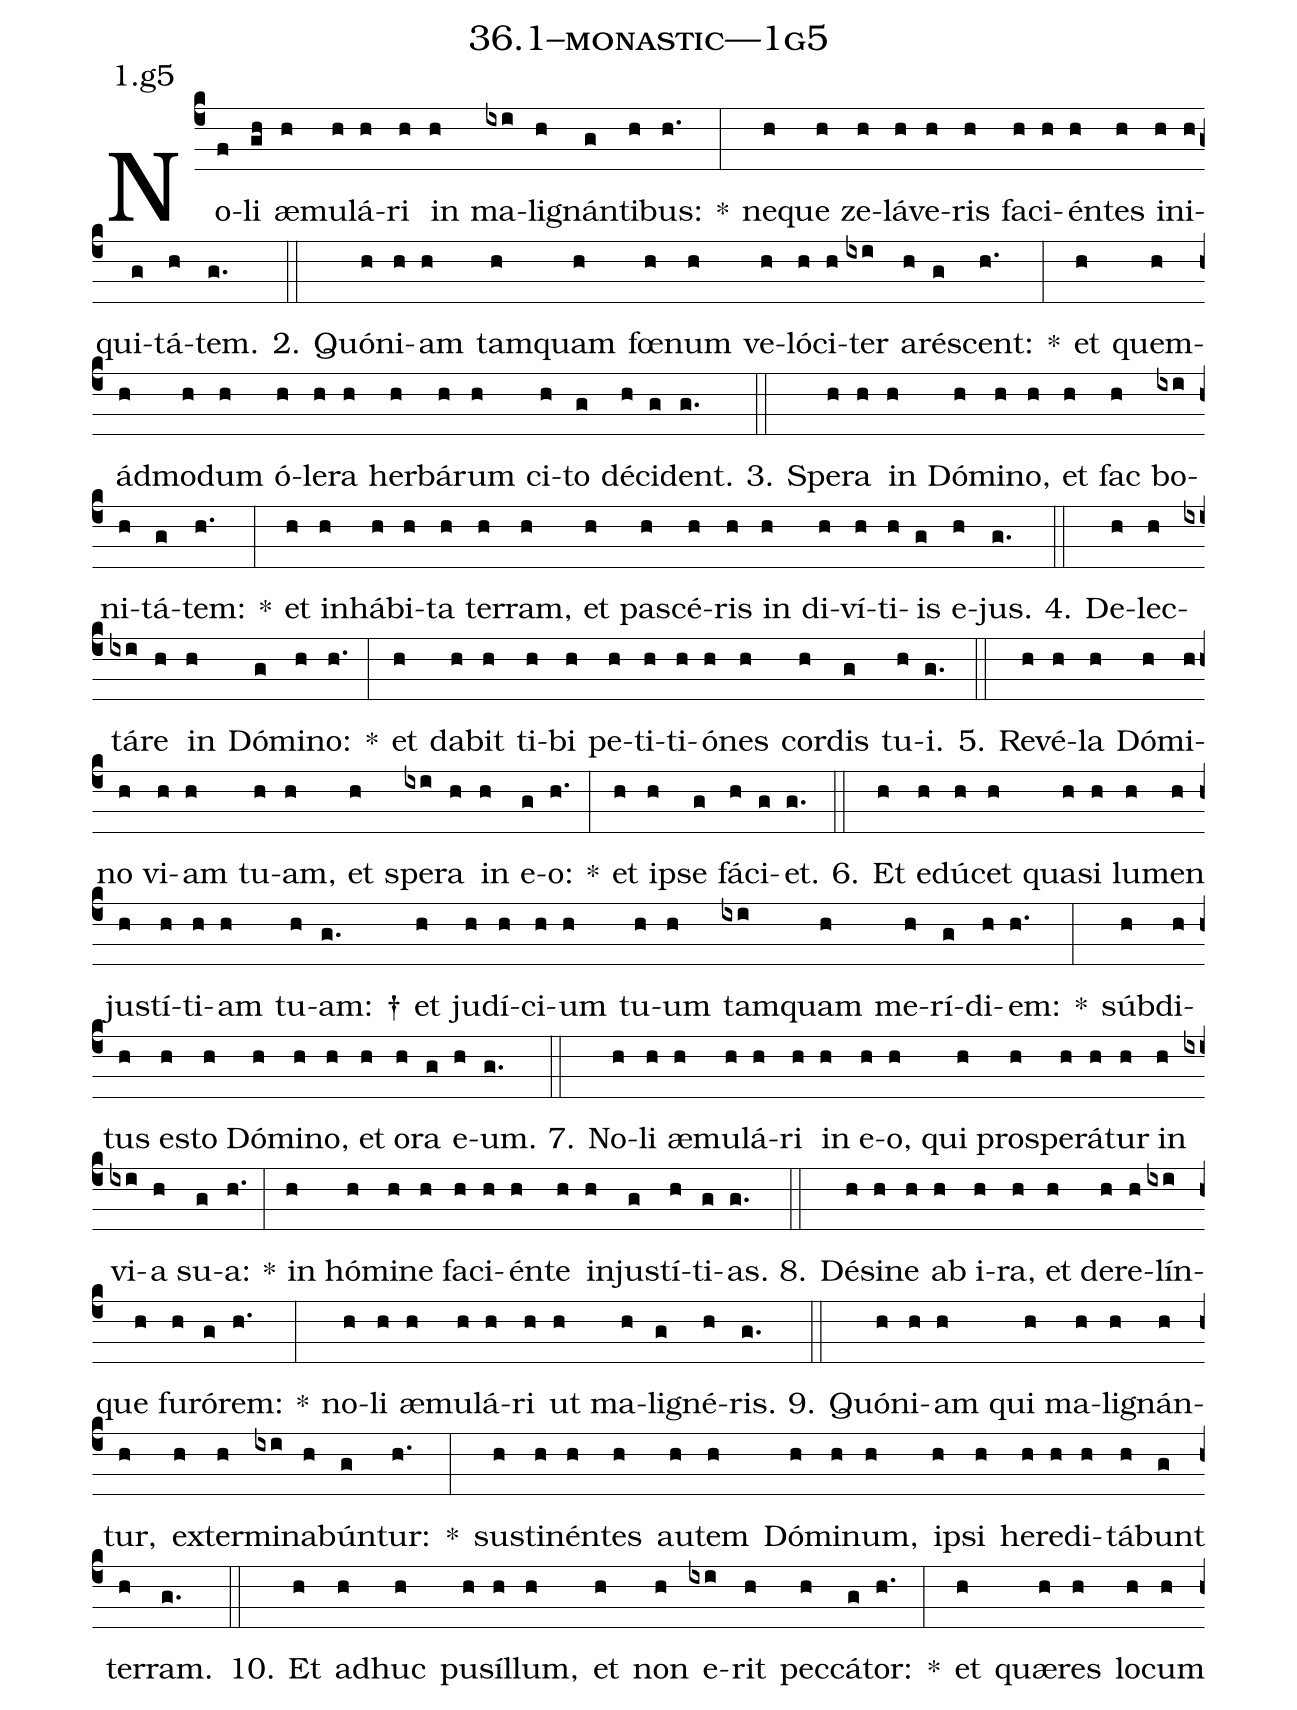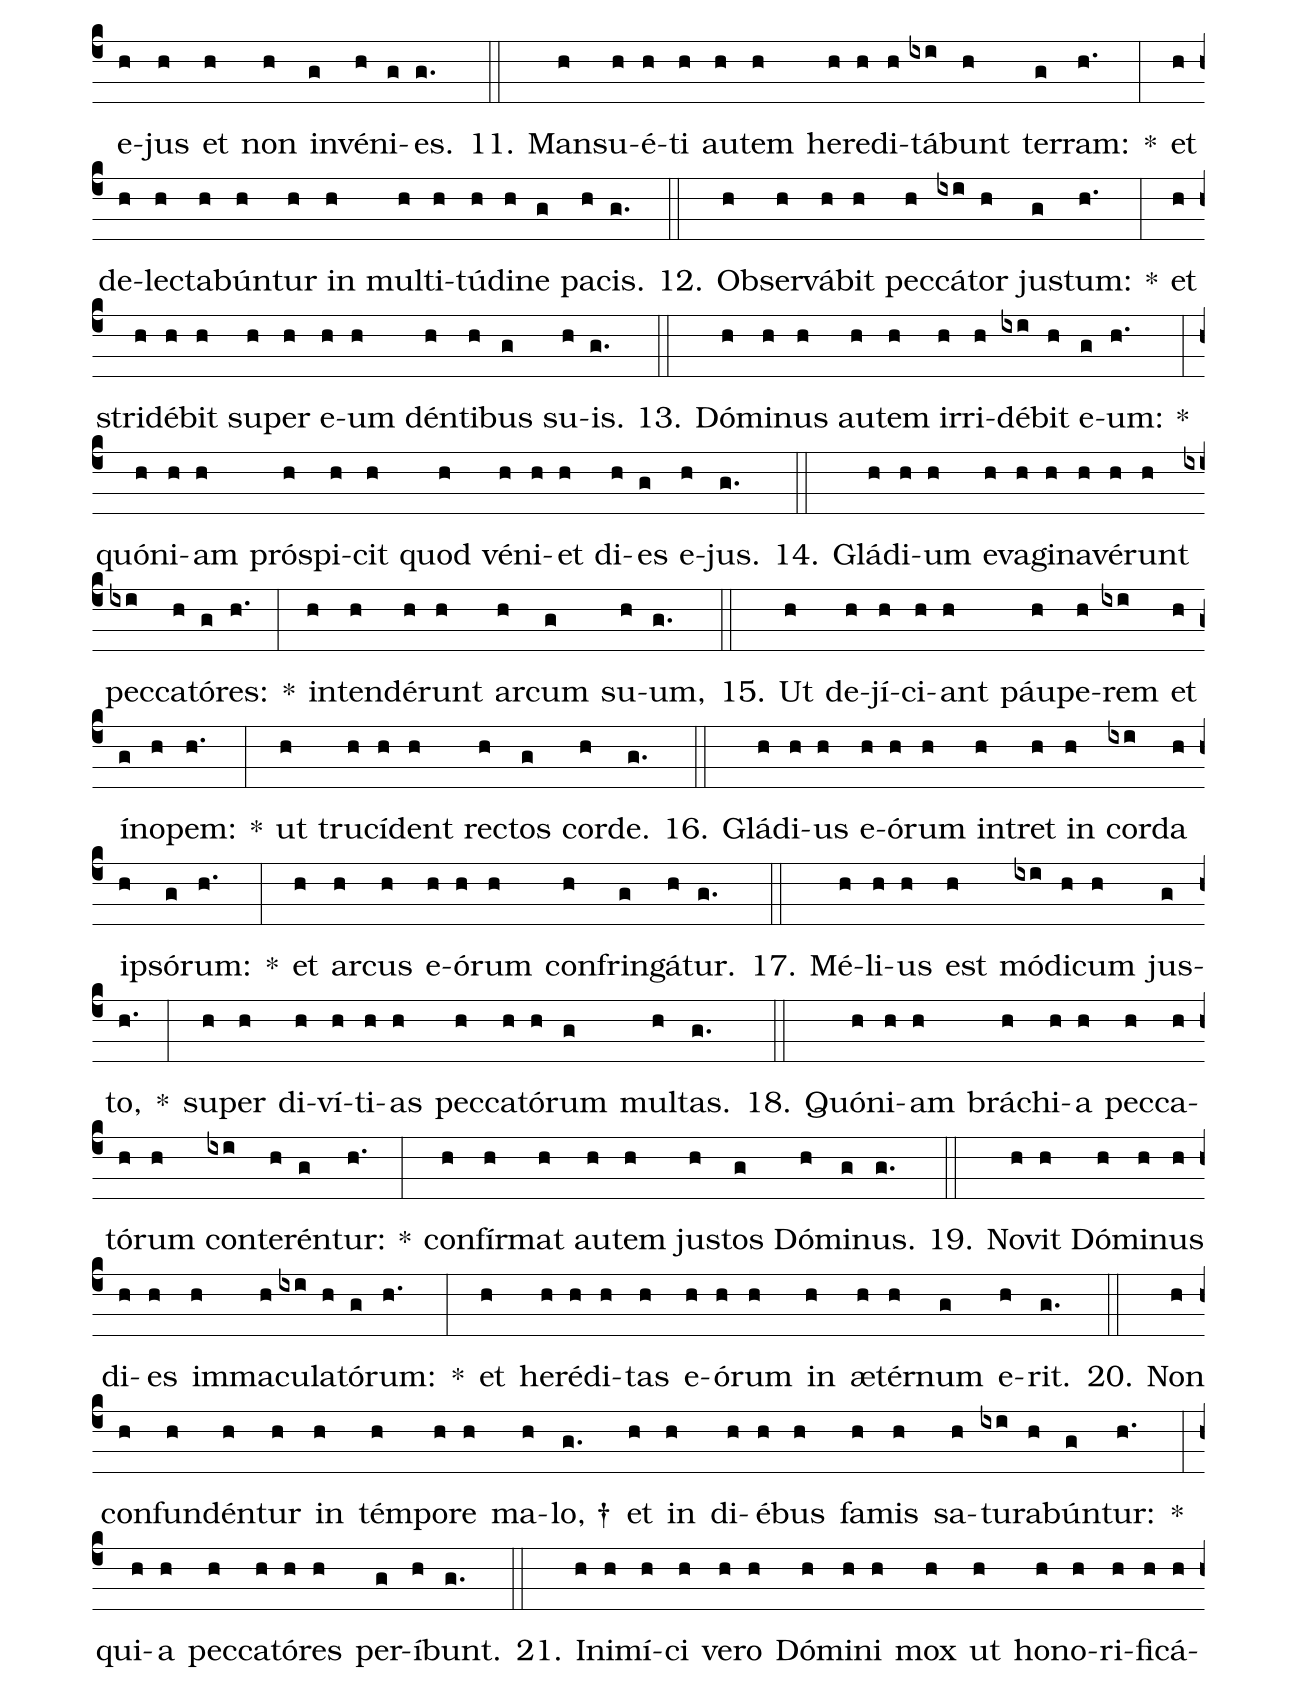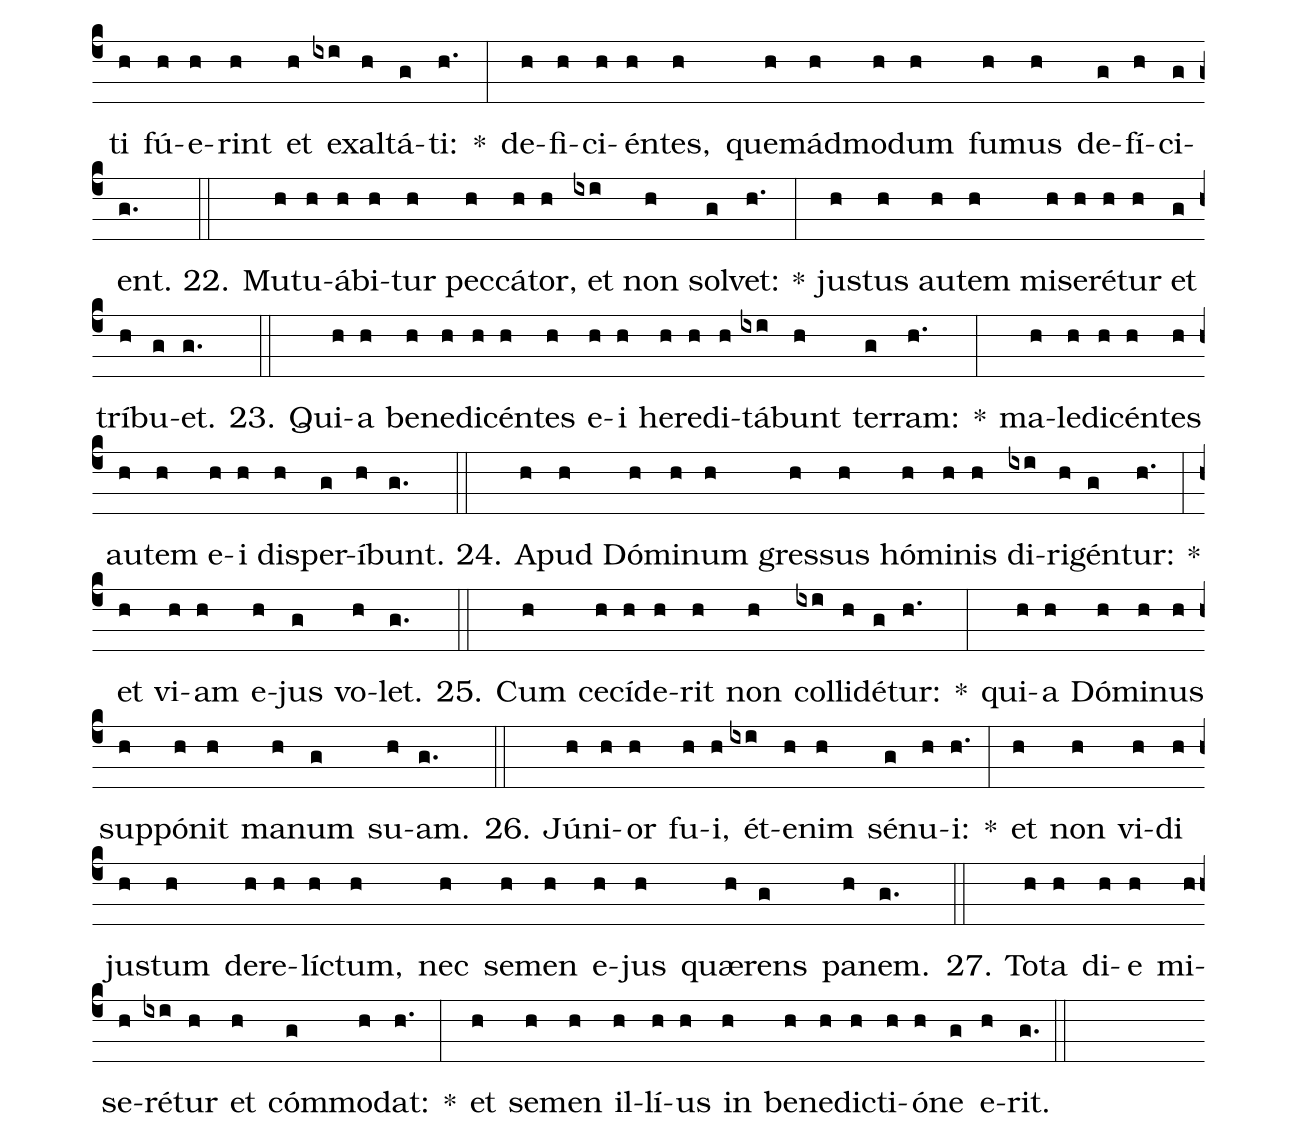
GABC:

name: 36.1--monastic---1g5;
annotation: 1.g5;
%%
(c4)No(f)li(gh) æ(h)mu(h)lá(h)ri(h) in(h) ma(ixi)li(h)gnán(g)ti(h)bus:(h.) *(:) ne(h)que(h) ze(h)lá(h)ve(h)ris(h) fa(h)ci(h)én(h)tes(h) in(h)i(h)qui(g)tá(h)tem.(g.) (::)
2. Quón(h)i(h)am(h) tam(h)quam(h) fœ(h)num(h) ve(h)ló(h)ci(h)ter(ixi) a(h)ré(g)scent:(h.) *(:) et(h) quem(h)ád(h)mo(h)dum(h) ó(h)le(h)ra(h) her(h)bá(h)rum(h) ci(h)to(g) dé(h)ci(g)dent.(g.) (::)
3. Spe(h)ra(h) in(h) Dó(h)mi(h)no,(h) et(h) fac(h) bo(ixi)ni(h)tá(g)tem:(h.) *(:) et(h) in(h)há(h)bi(h)ta(h) ter(h)ram,(h) et(h) pa(h)scé(h)ris(h) in(h) di(h)ví(h)ti(h)is(g) e(h)jus.(g.) (::)
4. De(h)lec(h)tá(ixi)re(h) in(h) Dó(g)mi(h)no:(h.) *(:) et(h) da(h)bit(h) ti(h)bi(h) pe(h)ti(h)ti(h)ó(h)nes(h) cor(h)dis(g) tu(h)i.(g.) (::)
5. Re(h)vé(h)la(h) Dó(h)mi(h)no(h) vi(h)am(h) tu(h)am,(h) et(h) spe(ixi)ra(h) in(h) e(g)o:(h.) *(:) et(h) ip(h)se(g) fá(h)ci(g)et.(g.) (::)
6. Et(h) e(h)dú(h)cet(h) qua(h)si(h) lu(h)men(h) jus(h)tí(h)ti(h)am(h) tu(h)am: †(g.) et(h) ju(h)dí(h)ci(h)um(h) tu(h)um(h) tam(ixi)quam(h) me(h)rí(g)di(h)em:(h.) *(:) súb(h)di(h)tus(h) es(h)to(h) Dó(h)mi(h)no,(h) et(h) o(h)ra(g) e(h)um.(g.) (::)
7. No(h)li(h) æ(h)mu(h)lá(h)ri(h) in(h) e(h)o,(h) qui(h) pro(h)spe(h)rá(h)tur(h) in(h) vi(ixi)a(h) su(g)a:(h.) *(:) in(h) hó(h)mi(h)ne(h) fa(h)ci(h)én(h)te(h) in(h)jus(g)tí(h)ti(g)as.(g.) (::)
8. Dé(h)si(h)ne(h) ab(h) i(h)ra,(h) et(h) de(h)re(h)lín(ixi)que(h) fu(h)ró(g)rem:(h.) *(:) no(h)li(h) æ(h)mu(h)lá(h)ri(h) ut(h) ma(h)li(g)gné(h)ris.(g.) (::)
9. Quón(h)i(h)am(h) qui(h) ma(h)li(h)gnán(h)tur,(h) ex(h)ter(h)mi(ixi)na(h)bún(g)tur:(h.) *(:) sus(h)ti(h)nén(h)tes(h) au(h)tem(h) Dó(h)mi(h)num,(h) ip(h)si(h) he(h)re(h)di(h)tá(h)bunt(g) ter(h)ram.(g.) (::)
10. Et(h) ad(h)huc(h) pu(h)síl(h)lum,(h) et(h) non(h) e(ixi)rit(h) pec(h)cá(g)tor:(h.) *(:) et(h) quæ(h)res(h) lo(h)cum(h) e(h)jus(h) et(h) non(h) in(g)vé(h)ni(g)es.(g.) (::)
11. Man(h)su(h)é(h)ti(h) au(h)tem(h) he(h)re(h)di(h)tá(ixi)bunt(h) ter(g)ram:(h.) *(:) et(h) de(h)lec(h)ta(h)bún(h)tur(h) in(h) mul(h)ti(h)tú(h)di(h)ne(g) pa(h)cis.(g.) (::)
12. Ob(h)ser(h)vá(h)bit(h) pec(h)cá(ixi)tor(h) jus(g)tum:(h.) *(:) et(h) stri(h)dé(h)bit(h) su(h)per(h) e(h)um(h) dén(h)ti(h)bus(g) su(h)is.(g.) (::)
13. Dó(h)mi(h)nus(h) au(h)tem(h) ir(h)ri(h)dé(ixi)bit(h) e(g)um:(h.) *(:) quón(h)i(h)am(h) pró(h)spi(h)cit(h) quod(h) vé(h)ni(h)et(h) di(h)es(g) e(h)jus.(g.) (::)
14. Glá(h)di(h)um(h) e(h)va(h)gi(h)na(h)vé(h)runt(h) pec(ixi)ca(h)tó(g)res:(h.) *(:) in(h)ten(h)dé(h)runt(h) ar(h)cum(g) su(h)um,(g.) (::)
15. Ut(h) de(h)jí(h)ci(h)ant(h) páu(h)pe(h)rem(ixi) et(h) ín(g)o(h)pem:(h.) *(:) ut(h) tru(h)cí(h)dent(h) rec(h)tos(g) cor(h)de.(g.) (::)
16. Glá(h)di(h)us(h) e(h)ó(h)rum(h) in(h)tret(h) in(h) cor(ixi)da(h) ip(h)só(g)rum:(h.) *(:) et(h) ar(h)cus(h) e(h)ó(h)rum(h) con(h)frin(g)gá(h)tur.(g.) (::)
17. Mé(h)li(h)us(h) est(h) mó(ixi)di(h)cum(h) jus(g)to,(h.) *(:) su(h)per(h) di(h)ví(h)ti(h)as(h) pec(h)ca(h)tó(h)rum(g) mul(h)tas.(g.) (::)
18. Quón(h)i(h)am(h) brá(h)chi(h)a(h) pec(h)ca(h)tó(h)rum(h) con(ixi)te(h)rén(g)tur:(h.) *(:) con(h)fír(h)mat(h) au(h)tem(h) jus(h)tos(g) Dó(h)mi(g)nus.(g.) (::)
19. No(h)vit(h) Dó(h)mi(h)nus(h) di(h)es(h) im(h)ma(h)cu(ixi)la(h)tó(g)rum:(h.) *(:) et(h) he(h)ré(h)di(h)tas(h) e(h)ó(h)rum(h) in(h) æ(h)tér(h)num(g) e(h)rit.(g.) (::)
20. Non(h) con(h)fun(h)dén(h)tur(h) in(h) tém(h)po(h)re(h) ma(h)lo, †(g.) et(h) in(h) di(h)é(h)bus(h) fa(h)mis(h) sa(h)tu(ixi)ra(h)bún(g)tur:(h.) *(:) qui(h)a(h) pec(h)ca(h)tó(h)res(h) per(g)í(h)bunt.(g.) (::)
21. In(h)i(h)mí(h)ci(h) ve(h)ro(h) Dó(h)mi(h)ni(h) mox(h) ut(h) ho(h)no(h)ri(h)fi(h)cá(h)ti(h) fú(h)e(h)rint(h) et(h) ex(ixi)al(h)tá(g)ti:(h.) *(:) de(h)fi(h)ci(h)én(h)tes,(h) quem(h)ád(h)mo(h)dum(h) fu(h)mus(h) de(g)fí(h)ci(g)ent.(g.) (::)
22. Mu(h)tu(h)á(h)bi(h)tur(h) pec(h)cá(h)tor,(h) et(ixi) non(h) sol(g)vet:(h.) *(:) jus(h)tus(h) au(h)tem(h) mi(h)se(h)ré(h)tur(h) et(g) trí(h)bu(g)et.(g.) (::)
23. Qui(h)a(h) be(h)ne(h)di(h)cén(h)tes(h) e(h)i(h) he(h)re(h)di(h)tá(ixi)bunt(h) ter(g)ram:(h.) *(:) ma(h)le(h)di(h)cén(h)tes(h) au(h)tem(h) e(h)i(h) dis(h)per(g)í(h)bunt.(g.) (::)
24. A(h)pud(h) Dó(h)mi(h)num(h) gres(h)sus(h) hó(h)mi(h)nis(h) di(ixi)ri(h)gén(g)tur:(h.) *(:) et(h) vi(h)am(h) e(h)jus(g) vo(h)let.(g.) (::)
25. Cum(h) ce(h)cí(h)de(h)rit(h) non(h) col(ixi)li(h)dé(g)tur:(h.) *(:) qui(h)a(h) Dó(h)mi(h)nus(h) sup(h)pó(h)nit(h) ma(h)num(g) su(h)am.(g.) (::)
26. Jú(h)ni(h)or(h) fu(h)i,(h) ét(ixi)e(h)nim(h) sé(g)nu(h)i:(h.) *(:) et(h) non(h) vi(h)di(h) jus(h)tum(h) de(h)re(h)líc(h)tum,(h) nec(h) se(h)men(h) e(h)jus(h) quæ(h)rens(g) pa(h)nem.(g.) (::)
27. To(h)ta(h) di(h)e(h) mi(h)se(h)ré(ixi)tur(h) et(h) cóm(g)mo(h)dat:(h.) *(:) et(h) se(h)men(h) il(h)lí(h)us(h) in(h) be(h)ne(h)dic(h)ti(h)ó(h)ne(g) e(h)rit.(g.) (::)
